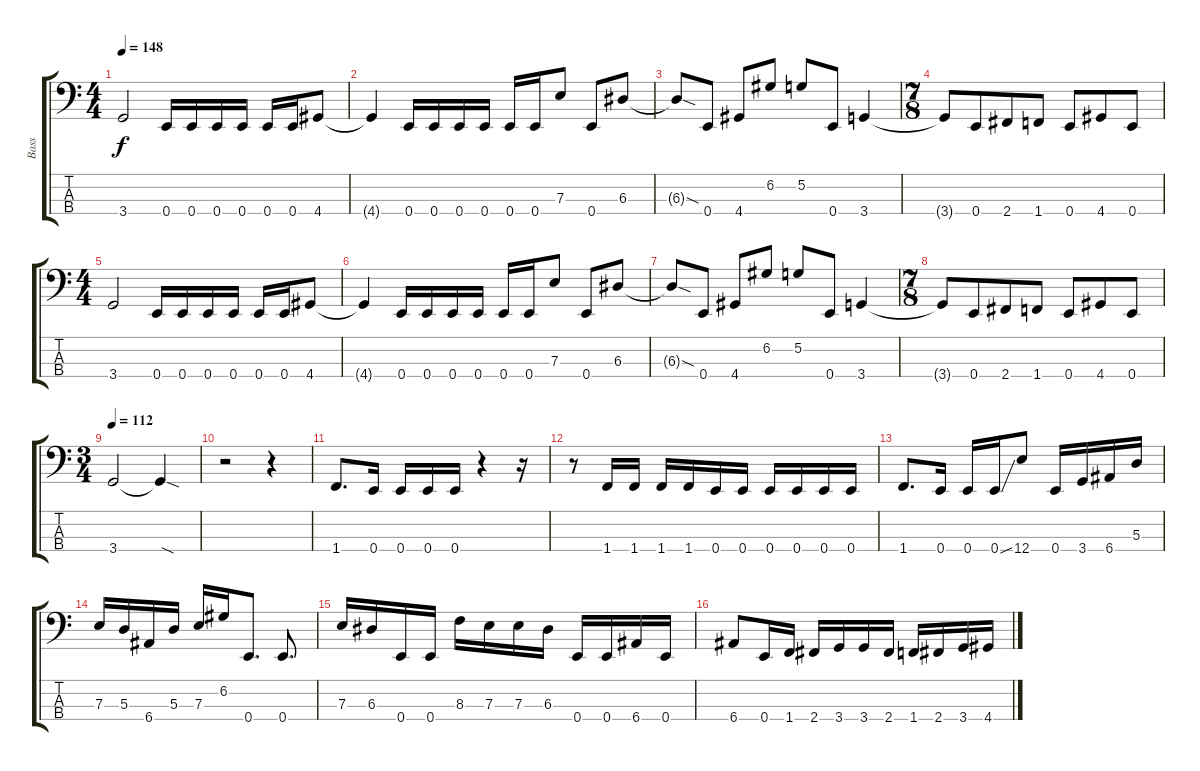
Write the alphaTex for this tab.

\track ("Bass" "Bass") {instrument electricbassfinger}
\staff {score tabs}
\tuning (G2 D2 A1 E1) {hide}
\ts (4 4)
\tempo 148
\clef f4
\ks c
3.4.2{dy f} 0.4.16 0.4.16 0.4.16 0.4.16 0.4.16 0.4.16 4.4.8 |
4.4{t}.4 0.4.16 0.4.16 0.4.16 0.4.16 0.4.16 0.4.16 7.3.8 0.4.8 6.3.8 |
6.3{sod t}.8 0.4.8 4.4.8 6.2.8 5.2.8 0.4.8 3.4.4 |
\ts (7 8)
3.4{t}.8 0.4.8 2.4.8 1.4.8 0.4.8 4.4.8 0.4.8 |
\ts (4 4)
3.4.2 0.4.16 0.4.16 0.4.16 0.4.16 0.4.16 0.4.16 4.4.8 |
4.4{t}.4 0.4.16 0.4.16 0.4.16 0.4.16 0.4.16 0.4.16 7.3.8 0.4.8 6.3.8 |
6.3{sod t}.8 0.4.8 4.4.8 6.2.8 5.2.8 0.4.8 3.4.4 |
\ts (7 8)
3.4{t}.8 0.4.8 2.4.8 1.4.8 0.4.8 4.4.8 0.4.8 |
\ts (3 4)
\tempo 112
3.4.2 3.4{sod t}.4 |
r.2 r.4 |
1.4.8{d} 0.4.16 0.4.16 0.4.16 0.4.16 r.4 r.16 |
r.8 1.4.16 1.4.16 1.4.16 1.4.16 0.4.16 0.4.16 0.4.16 0.4.16 0.4.16 0.4.16 |
1.4.8{d} 0.4.16 0.4.16 0.4{ss}.16 12.4.8 0.4.16 3.4.16 6.4.16 5.3.16 |
7.3.16 5.3.16 6.4.16 5.3.16 7.3.16 6.2.16 0.4.8{d} 0.4.8{d} |
7.3.16 6.3.16 0.4.16 0.4.16 8.3.16 7.3.16 7.3.16 6.3.16 0.4.16 0.4.16 6.4.16 0.4.16 |
6.4.8 0.4.16 1.4.16 2.4.16 3.4.16 3.4.16 2.4.16 1.4.16 2.4.16 3.4.16 4.4.16
